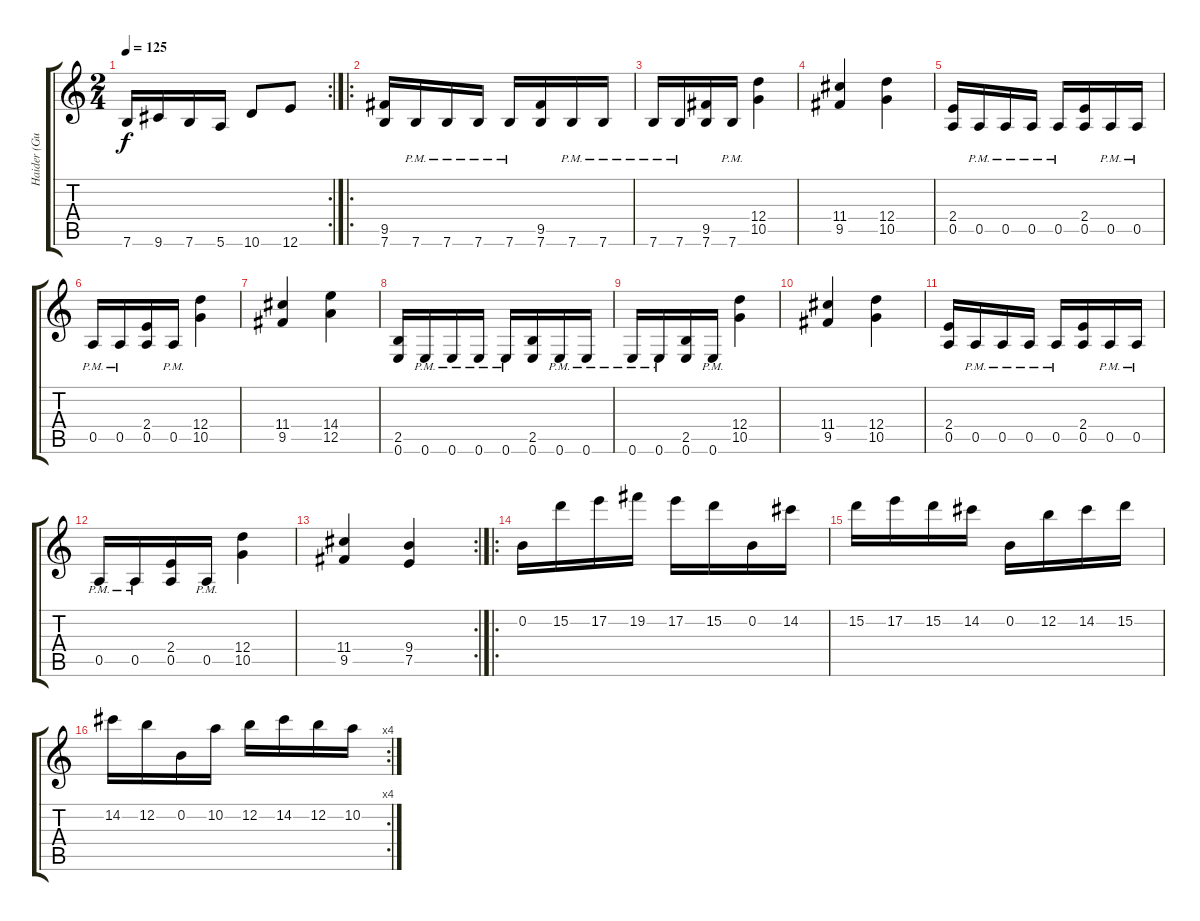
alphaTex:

\track ("Haider (Guitar 1)" "Haider (Gu") {instrument overdrivenguitar}
\staff {score tabs}
\tuning (E4 B3 G3 D3 A2 E2) {hide}
\rc 2
\ts (2 4)
\tempo 125
\clef g2
\ks c
7.6.16{dy f} 9.6.16 7.6.16 5.6.16 10.6.8 12.6.8 |
\ro
(9.5 7.6).16 7.6{pm}.16 7.6{pm}.16 7.6{pm}.16 7.6{pm}.16 (9.5 7.6).16 7.6{pm}.16 7.6{pm}.16 |
7.6{pm}.16 7.6{pm}.16 (9.5 7.6).16 7.6{pm}.16 (12.4 10.5).4 |
(11.4 9.5).4 (12.4 10.5).4 |
(2.4 0.5).16 0.5{pm}.16 0.5{pm}.16 0.5{pm}.16 0.5{pm}.16 (2.4 0.5).16 0.5{pm}.16 0.5{pm}.16 |
0.5{pm}.16 0.5{pm}.16 (2.4 0.5).16 0.5{pm}.16 (12.4 10.5).4 |
(11.4 9.5).4 (14.4 12.5).4 |
(2.5 0.6).16 0.6{pm}.16 0.6{pm}.16 0.6{pm}.16 0.6{pm}.16 (2.5 0.6).16 0.6{pm}.16 0.6{pm}.16 |
0.6{pm}.16 0.6{pm}.16 (2.5 0.6).16 0.6{pm}.16 (12.4 10.5).4 |
(11.4 9.5).4 (12.4 10.5).4 |
(2.4 0.5).16 0.5{pm}.16 0.5{pm}.16 0.5{pm}.16 0.5{pm}.16 (2.4 0.5).16 0.5{pm}.16 0.5{pm}.16 |
0.5{pm}.16 0.5{pm}.16 (2.4 0.5).16 0.5{pm}.16 (12.4 10.5).4 |
\rc 2
(11.4 9.5).4 (9.4 7.5).4 |
\ro
0.2.16 15.2.16 17.2.16 19.2.16 17.2.16 15.2.16 0.2.16 14.2.16 |
15.2.16 17.2.16 15.2.16 14.2.16 0.2.16 12.2.16 14.2.16 15.2.16 |
\rc 4
14.2.16 12.2.16 0.2.16 10.2.16 12.2.16 14.2.16 12.2.16 10.2.16
